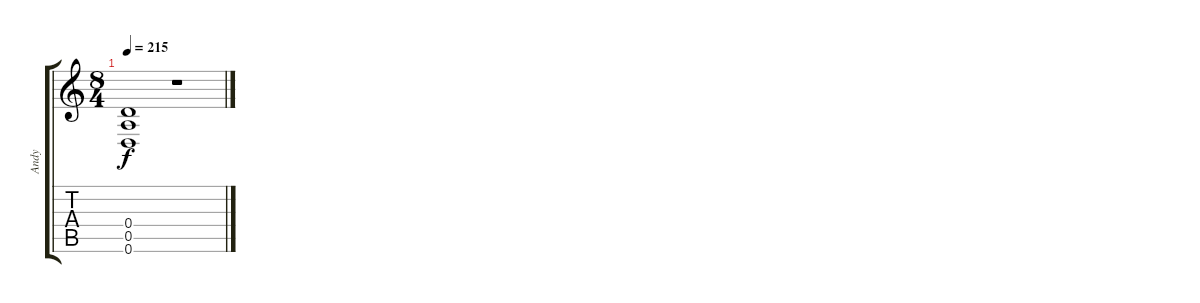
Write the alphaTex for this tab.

\track ("Andy" "Andy") {instrument distortionguitar}
\staff {score tabs}
\tuning (E4 B3 G3 D3 A2 D2) {hide}
\ts (8 4)
\tempo 215
\clef g2
\ks c
(0.4 0.5 0.6).1{dy f} r.1
